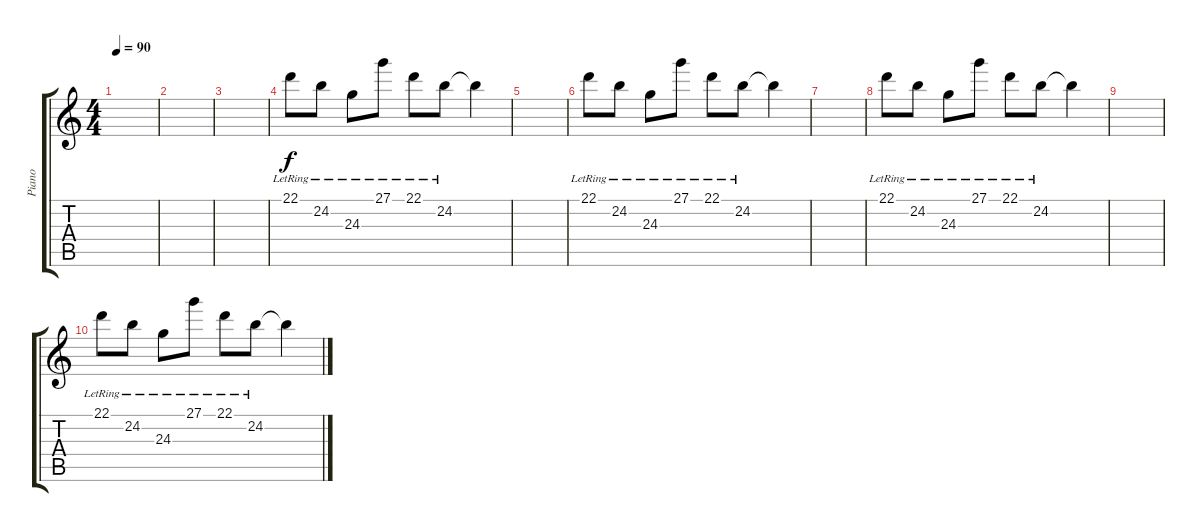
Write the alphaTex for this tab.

\track ("Piano" "Piano") {instrument acousticgrandpiano}
\staff {score tabs}
\tuning (E4 B3 G3 D3 A2 E2) {hide}
\ts (4 4)
\tempo 90
\clef g2
\ks c
|
|
|
22.1{lr}.8{dy f volume 16 balance 0} 24.2{lr}.8 24.3{lr}.8 27.1{lr}.8 22.1{lr}.8 24.2{lr}.8 24.2{t}.4 |
|
22.1{lr}.8{volume 16 balance 16} 24.2{lr}.8 24.3{lr}.8 27.1{lr}.8 22.1{lr}.8 24.2{lr}.8 24.2{t}.4 |
|
22.1{lr}.8{volume 16 balance 0} 24.2{lr}.8 24.3{lr}.8 27.1{lr}.8 22.1{lr}.8 24.2{lr}.8 24.2{t}.4 |
|
22.1{lr}.8{volume 16 balance 16} 24.2{lr}.8 24.3{lr}.8 27.1{lr}.8 22.1{lr}.8 24.2{lr}.8 24.2{t}.4
